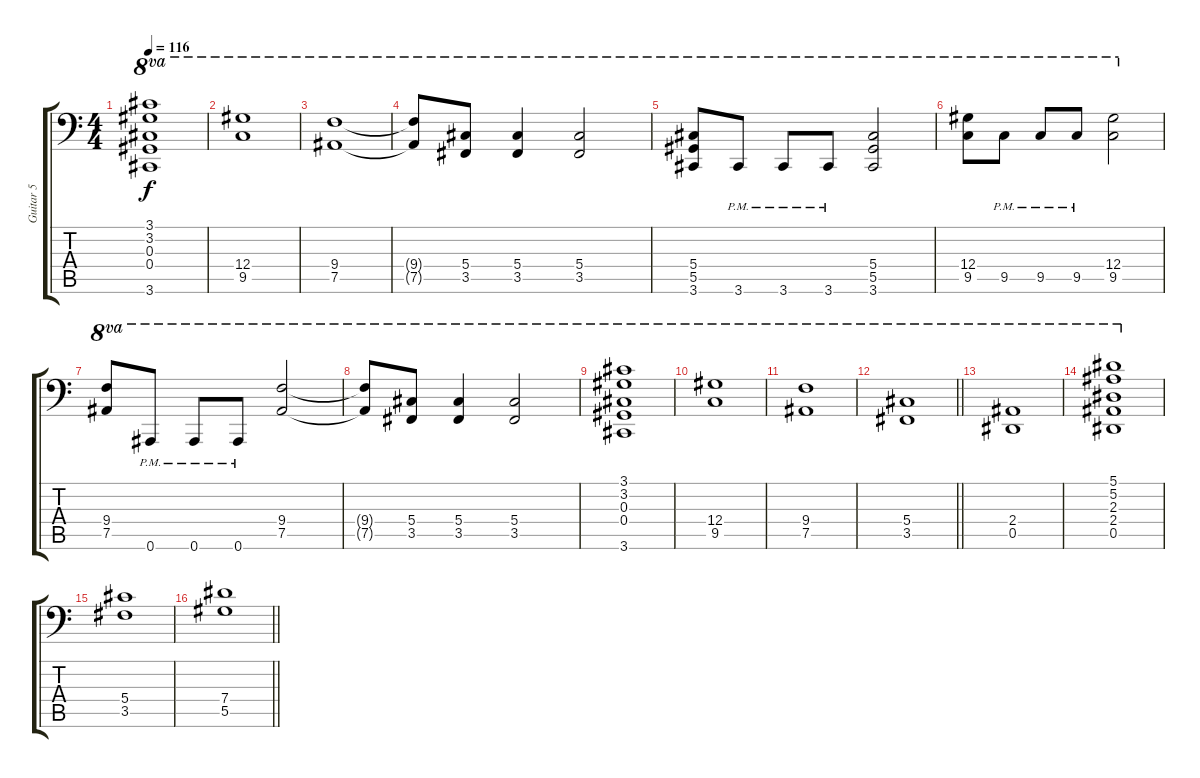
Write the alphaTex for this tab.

\track ("Guitar 5" "Guitar 5") {instrument distortionguitar}
\staff {score tabs}
\tuning (Bb3 F3 Db3 Ab2 Eb2 Bb1) {hide}
\ts (4 4)
\tempo 116
\clef f4
\ks c
(3.1 3.2 0.3 0.4 3.6).1{ot 8va dy f} |
(12.4 9.5).1{ot 8va} |
(9.4 7.5).1{ot 8va} |
(9.4{t} 7.5{t}).8{ot 8va} (5.4 3.5).8{ot 8va} (5.4 3.5).4{ot 8va} (5.4 3.5).2{ot 8va} |
(5.4 5.5 3.6).8{ot 8va} 3.6{pm}.8{ot 8va} 3.6{pm}.8{ot 8va} 3.6{pm}.8{ot 8va} (5.4 5.5 3.6).2{ot 8va} |
(12.4 9.5).8{ot 8va} 9.5{pm}.8{ot 8va} 9.5{pm}.8{ot 8va} 9.5{pm}.8{ot 8va} (12.4 9.5).2{ot 8va} |
(9.4 7.5).8{ot 8va} 0.6{pm}.8{ot 8va} 0.6{pm}.8{ot 8va} 0.6{pm}.8{ot 8va} (9.4 7.5).2{ot 8va} |
(9.4{t} 7.5{t}).8{ot 8va} (5.4 3.5).8{ot 8va} (5.4 3.5).4{ot 8va} (5.4 3.5).2{ot 8va} |
(3.1 3.2 0.3 0.4 3.6).1{ot 8va} |
(12.4 9.5).1{ot 8va} |
(9.4 7.5).1{ot 8va} |
\barLineRight lightlight
(5.4 3.5).1{ot 8va} |
(2.4 0.5).1{ot 8va} |
(5.1 5.2 2.3 2.4 0.5).1{ot 8va} |
(5.4 3.5).1 |
\barLineRight lightlight
(7.4 5.5).1
